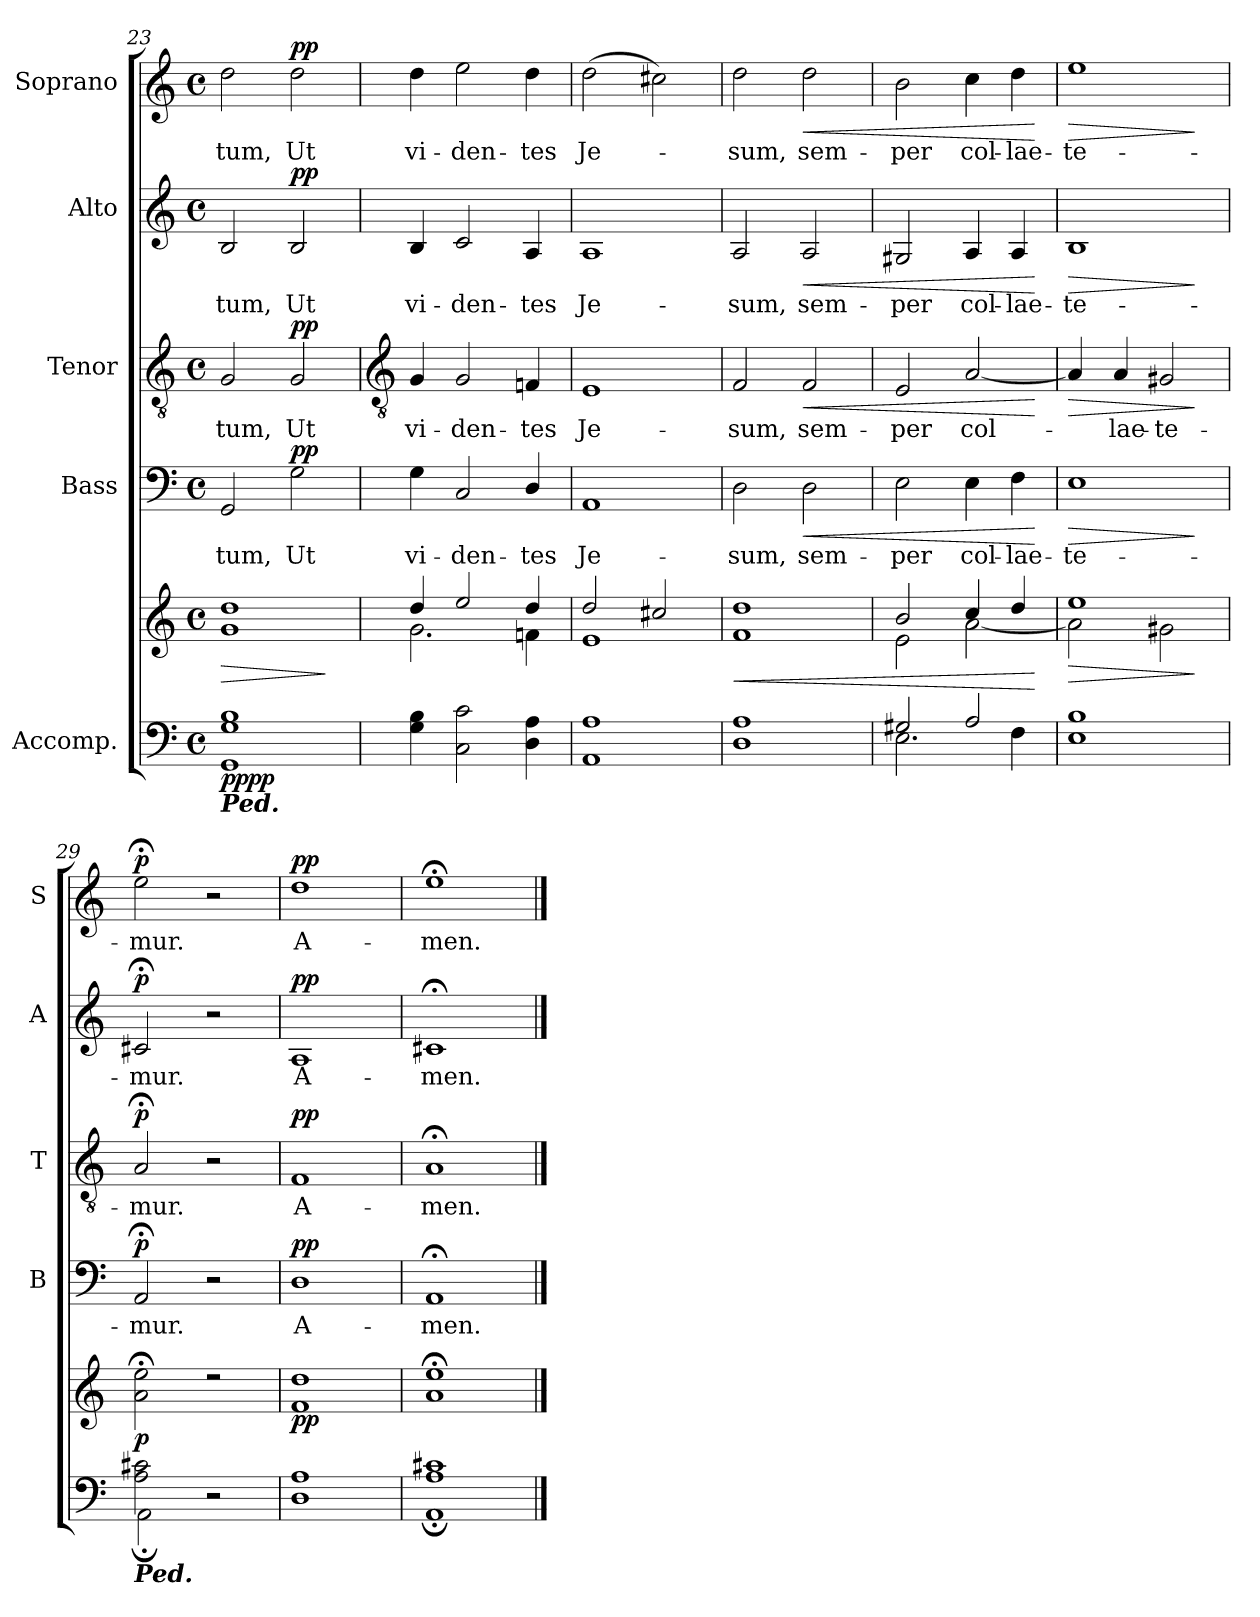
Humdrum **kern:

**kern	**kern	**dynam	**kern	**text	**dynam	**kern	**text	**dynam	**kern	**text	**dynam	**kern	**text	**dynam
*part5	*part5	*part5	*part4	*part4	*part4	*part3	*part3	*part3	*part2	*part2	*part2	*part1	*part1	*part1
*staff6	*staff5	*staff5/6	*staff4	*staff4	*staff4	*staff3	*staff3	*staff3	*staff2	*staff2	*staff2	*staff1	*staff1	*staff1
*I"Accomp.	*	*	*I"Bass	*	*	*I"Tenor	*	*	*I"Alto	*	*	*I"Soprano	*	*
*	*	*	*I'B	*	*	*I'T	*	*	*I'A	*	*	*I'S	*	*
*clefF4	*clefG2	*	*clefF4	*	*	*clefGv2	*	*	*clefG2	*	*	*clefG2	*	*
*k[]	*k[]	*	*k[]	*	*	*k[]	*	*	*k[]	*	*	*k[]	*	*
*C:	*C:	*	*C:	*	*	*C:	*	*	*C:	*	*	*C:	*	*
*M4/4	*M4/4	*	*M4/4	*	*	*M4/4	*	*	*M4/4	*	*	*M4/4	*	*
*met(c)	*met(c)	*	*met(c)	*	*	*met(c)	*	*	*met(c)	*	*	*met(c)	*	*
=23	=23	=23	=23	=23	=23	=23	=23	=23	=23	=23	=23	=23	=23	=23
*^	*	*	*	*	*	*	*	*	*	*	*	*	*	*
!LO:TX:b:Bi:t=Ped.	!	!	!	!	!	!	!	!	!	!	!	!	!	!	!
!	!	!	!LO:HP:b	!	!LO:LY:b	!	!	!LO:LY:b	!	!	!LO:LY:b	!	!	!LO:LY:b	!
*	*	*^	*	*	*	*	*	*	*	*	*	*	*	*	*
!	!	!	!	!LO:DY:n=1:b=2	!	!	!	!	!	!	!	!	!	!	!	!
!	!	!	!	!LO:DY:n=2:b	!	!	!	!	!	!	!	!	!	!	!	!
1ryy	1GG\ 1G\ 1B\	1dd/	1g\	> pp pp	2GG	-tum,	.	2G	tum,	.	2B	tum,	.	2dd	-tum,	.
!	!	!	!	!	!	!LO:LY:b	!LO:DY:b	!	!LO:LY:b	!LO:DY:b	!	!LO:LY:b	!LO:DY:b	!	!LO:LY:b	!LO:DY:b
.	.	.	.	.	2G	Ut	pp	2G	Ut	pp	2B	Ut	pp	2dd	Ut	pp
*v	*v	*	*	*	*	*	*	*	*	*	*	*	*	*	*	*
*	*v	*v	*	*	*	*	*	*	*	*	*	*	*	*	*
.	.	]	.	.	.	.	.	.	.	.	.	.	.	.
!!LO:LB:g=z
=24	=24	=24	=24	=24	=24	=24	=24	=24	=24	=24	=24	=24	=24	=24
*	*	*	*	*	*	*clefGv2	*	*	*	*	*	*	*	*
*^	*^	*	*	*	*	*	*	*	*	*	*	*	*	*
!	!	!	!	!	!	!LO:LY:b	!	!	!LO:LY:b	!	!	!LO:LY:b	!	!	!LO:LY:b	!
1ryy	4G\ 4B\	4dd/	2.g\	.	4G	vi-	.	4G	vi-	.	4B	vi-	.	4dd	vi-	.
!	!	!	!	!	!	!LO:LY:b	!	!	!LO:LY:b	!	!	!LO:LY:b	!	!	!LO:LY:b	!
.	2C\ 2c\	2ee/	.	.	2C	-den-	.	2G	-den-	.	2c	-den-	.	2ee	-den-	.
!	!	!	!	!	!	!LO:LY:b	!	!	!LO:LY:b	!	!	!LO:LY:b	!	!	!LO:LY:b	!
.	4D\ 4A\	4dd/	4fn\	.	4D/	-tes	.	4Fn	-tes	.	4A	-tes	.	4dd	-tes	.
=25	=25	=25	=25	=25	=25	=25	=25	=25	=25	=25	=25	=25	=25	=25	=25	=25
!	!	!	!	!	!	!LO:LY:b	!	!	!LO:LY:b	!	!	!LO:LY:b	!	!	!LO:LY:b	!
1ryy	1AA\ 1A\	2dd/	1e\	.	1AA	Je-	.	1E	Je-	.	1A	Je-	.	(>2dd	Je-	.
.	.	2cc#X/	.	.	.	.	.	.	.	.	.	.	.	2cc#X)	.	.
=26	=26	=26	=26	=26	=26	=26	=26	=26	=26	=26	=26	=26	=26	=26	=26	=26
!	!	!	!	!LO:HP:b	!	!LO:LY:b	!	!	!LO:LY:b	!	!	!LO:LY:b	!	!	!LO:LY:b	!
1ryy	1D\ 1A\	1dd/	1f\	<	2D	-sum,	.	2F	-sum,	.	2A	-sum,	.	2dd	sum,	.
!	!	!	!	!	!	!LO:LY:b	!LO:HP:b	!	!LO:LY:b	!LO:HP:b	!	!LO:LY:b	!LO:HP:b	!	!LO:LY:b	!LO:HP:b
.	.	.	.	.	2D	sem-	<	2F	sem-	<	2A	sem-	<	2dd	sem-	<
=27	=27	=27	=27	=27	=27	=27	=27	=27	=27	=27	=27	=27	=27	=27	=27	=27
!	!	!	!	!	!	!LO:LY:b	!	!	!LO:LY:b	!	!	!LO:LY:b	!	!	!LO:LY:b	!
2G#X/	2.E\	2b/	2e\	.	2E	-per	.	2E	-per	.	2G#X	-per	.	2b	-per	.
!	!	!	!	!	!	!LO:LY:b	!	!	!LO:LY:b	!	!	!LO:LY:b	!	!	!LO:LY:b	!
2A/	.	4cc/	[2a\	.	4E	col-	.	[2A	col-	.	4A	col-	.	4cc	col-	.
!	!	!	!	!	!	!LO:LY:b	!	!	!	!	!	!LO:LY:b	!	!	!LO:LY:b	!
.	4F\	4dd/	.	.	4F	-lae-	.	.	.	.	4A	-lae-	.	4dd	-lae-	.
*v	*v	*	*	*	*	*	*	*	*	*	*	*	*	*	*	*
*	*v	*v	*	*	*	*	*	*	*	*	*	*	*	*	*
.	.	[	.	.	[	.	.	[	.	.	[	.	.	[
=28	=28	=28	=28	=28	=28	=28	=28	=28	=28	=28	=28	=28	=28	=28
*^	*^	*	*	*	*	*	*	*	*	*	*	*	*	*
!	!	!	!	!LO:HP:b	!	!LO:LY:b	!LO:HP:b	!	!	!LO:HP:b	!	!LO:LY:b	!LO:HP:b	!	!LO:LY:b	!LO:HP:b
1ryy	1E\ 1B\	1ee/	2a\]	>	1E	-te-	>	4A]	.	>	1B	-te-	>	1ee	-te-	>
!	!	!	!	!	!	!	!	!	!LO:LY:b	!	!	!	!	!	!	!
.	.	.	.	.	.	.	.	4A	lae-	.	.	.	.	.	.	.
!	!	!	!	!	!	!	!	!	!LO:LY:b	!	!	!	!	!	!	!
.	.	.	2g#X\	.	.	.	.	2G#X	-te-	.	.	.	.	.	.	.
*v	*v	*	*	*	*	*	*	*	*	*	*	*	*	*	*	*
*	*v	*v	*	*	*	*	*	*	*	*	*	*	*	*	*
.	.	]	.	.	]	.	.	]	.	.	]	.	.	]
=29	=29	=29	=29	=29	=29	=29	=29	=29	=29	=29	=29	=29	=29	=29
*^	*^	*	*	*	*	*	*	*	*	*	*	*	*	*
!LO:TX:b:Bi:t=Ped.	!	!	!	!	!	!	!	!	!	!	!	!	!	!	!	!
!	!	!	!	!LO:DY:b	!	!LO:LY:b	!LO:DY:b	!	!LO:LY:b	!LO:DY:b	!	!LO:LY:b	!LO:DY:b	!	!LO:LY:b	!LO:DY:b
2A\ 2c#X\	2AA;<\	2a\;< 2ee\;<	1ryy	p	2AA;<	-mur.	p	2A;<	mur.	p	2c#X;<	-mur.	p	2ee;<	-mur.	p
2ryy	2r	2r	.	.	2r	.	.	2r	.	.	2r	.	.	2r	.	.
=30	=30	=30	=30	=30	=30	=30	=30	=30	=30	=30	=30	=30	=30	=30	=30	=30
!	!	!	!	!LO:DY:b	!	!LO:LY:b	!LO:DY:b	!	!LO:LY:b	!LO:DY:b	!	!LO:LY:b	!LO:DY:b	!	!LO:LY:b	!LO:DY:b
1ryy	1D\ 1A\	1f/ 1dd/	1ryy	pp	1D	A-	pp	1F	A-	pp	1A	A-	pp	1dd	A-	pp
=31	=31	=31	=31	=31	=31	=31	=31	=31	=31	=31	=31	=31	=31	=31	=31	=31
!	!	!	!	!	!	!LO:LY:b	!	!	!LO:LY:b	!	!	!LO:LY:b	!	!	!LO:LY:b	!
1ryy	1AA\;< 1A\;< 1c#X\;<	1a/;< 1ee/;<	1ryy	.	1AA;<	-men.	.	1A;<	-men.	.	1c#X;<	-men.	.	1ee;<	-men.	.
*v	*v	*	*	*	*	*	*	*	*	*	*	*	*	*	*	*
*	*v	*v	*	*	*	*	*	*	*	*	*	*	*	*	*
==	==	==	==	==	==	==	==	==	==	==	==	==	==	==
*-	*-	*-	*-	*-	*-	*-	*-	*-	*-	*-	*-	*-	*-	*-
